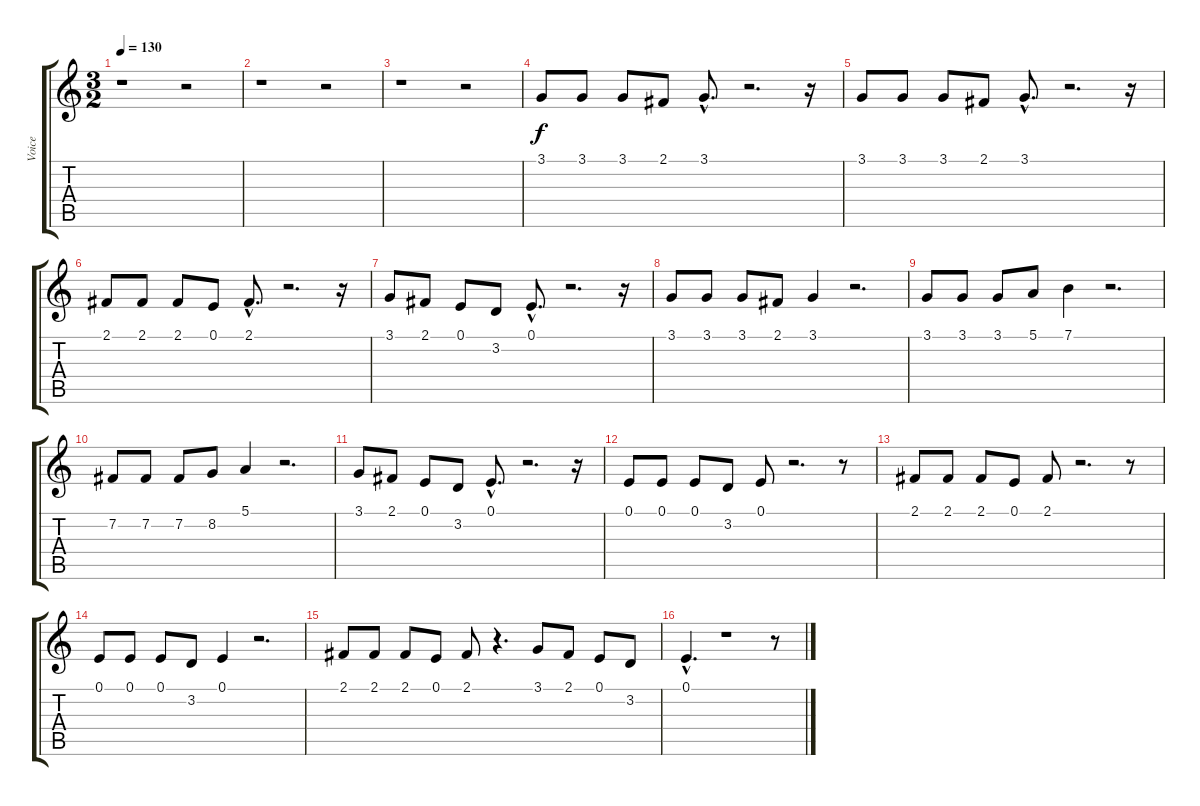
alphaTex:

\track ("Voice" "Voice") {instrument synthvoice}
\staff {score tabs}
\tuning (E4 B3 G3 D3 A2 E2) {hide}
\ts (3 2)
\tempo 130
\clef g2
\ks c
r.1{dy f instrument synthvoice} r.2 |
r.1 r.2 |
r.1 r.2 |
3.1.8{volume 16} 3.1.8 3.1.8 2.1.8 3.1{hac}.8{d} r.2{d} r.16 |
3.1.8 3.1.8 3.1.8 2.1.8 3.1{hac}.8{d} r.2{d} r.16 |
2.1.8 2.1.8 2.1.8 0.1.8 2.1{hac}.8{d} r.2{d} r.16 |
3.1.8 2.1.8 0.1.8 3.2.8 0.1{hac}.8{d} r.2{d} r.16 |
3.1.8 3.1.8 3.1.8 2.1.8 3.1.4 r.2{d} |
3.1.8 3.1.8 3.1.8 5.1.8 7.1.4 r.2{d} |
7.2.8 7.2.8 7.2.8 8.2.8 5.1.4 r.2{d} |
3.1.8 2.1.8 0.1.8 3.2.8 0.1{hac}.8{d} r.2{d} r.16 |
0.1.8 0.1.8 0.1.8 3.2.8 0.1.8 r.2{d} r.8 |
2.1.8 2.1.8 2.1.8 0.1.8 2.1.8 r.2{d} r.8 |
0.1.8 0.1.8 0.1.8 3.2.8 0.1.4 r.2{d} |
2.1.8 2.1.8 2.1.8 0.1.8 2.1.8 r.4{d} 3.1.8 2.1.8 0.1.8 3.2.8 |
0.1{hac}.4{d} r.1 r.8
